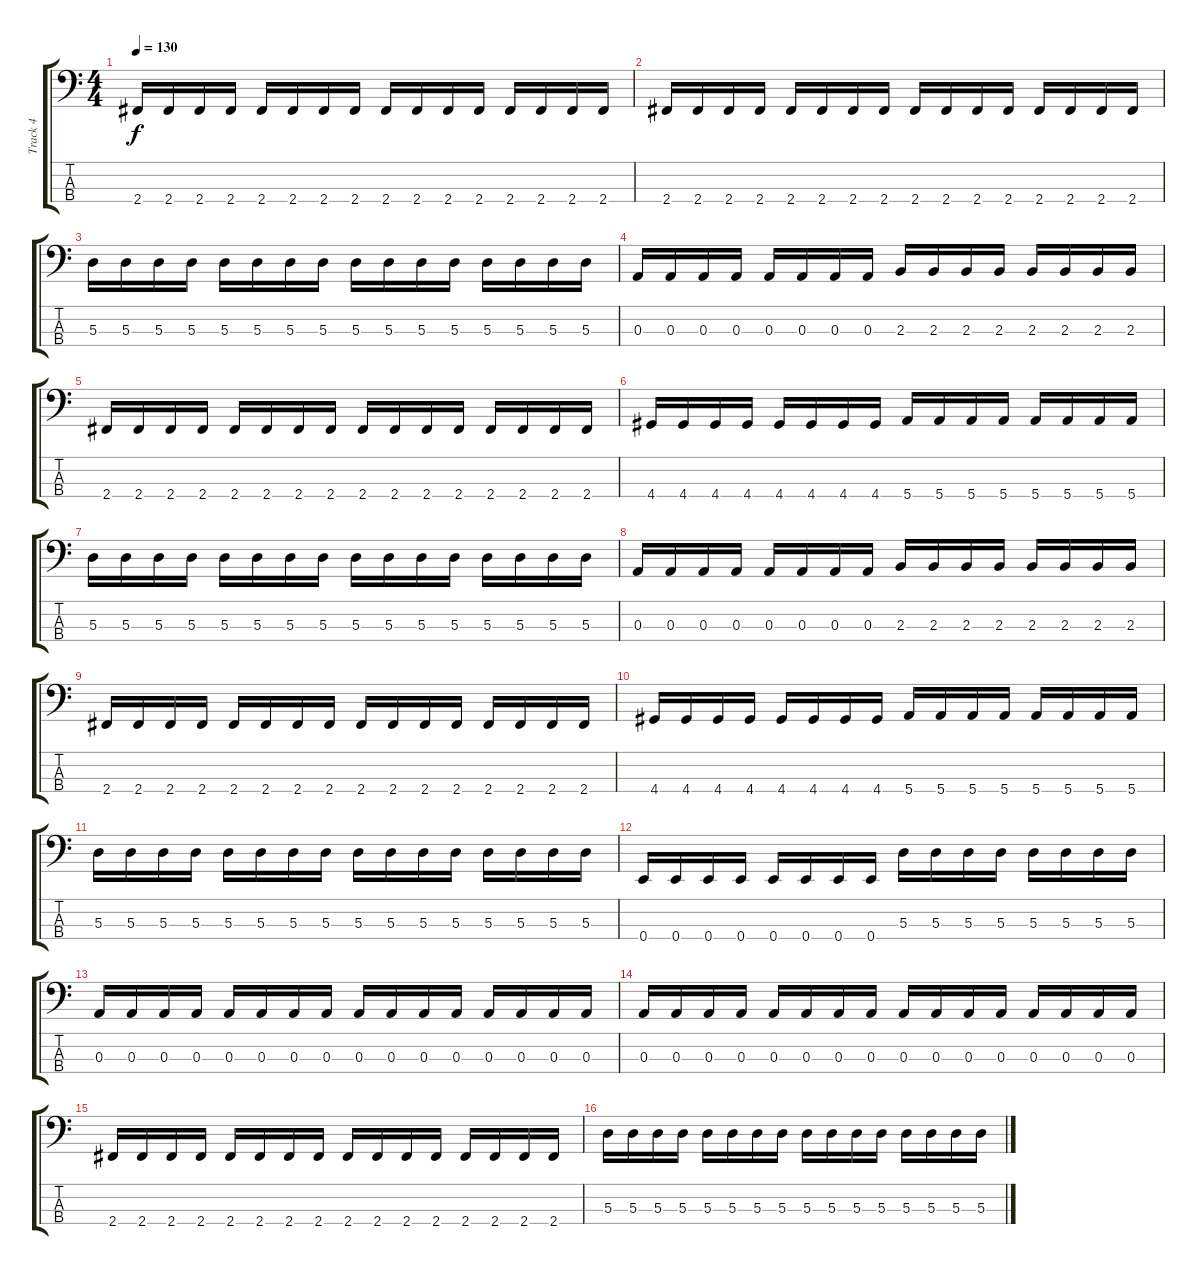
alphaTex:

\track ("Track 4" "Track 4") {instrument electricbasspick}
\staff {score tabs}
\tuning (G2 D2 A1 E1) {hide}
\ts (4 4)
\tempo 130
\clef f4
\ks c
2.4.16{dy f} 2.4.16 2.4.16 2.4.16 2.4.16 2.4.16 2.4.16 2.4.16 2.4.16 2.4.16 2.4.16 2.4.16 2.4.16 2.4.16 2.4.16 2.4.16 |
2.4.16 2.4.16 2.4.16 2.4.16 2.4.16 2.4.16 2.4.16 2.4.16 2.4.16 2.4.16 2.4.16 2.4.16 2.4.16 2.4.16 2.4.16 2.4.16 |
5.3.16 5.3.16 5.3.16 5.3.16 5.3.16 5.3.16 5.3.16 5.3.16 5.3.16 5.3.16 5.3.16 5.3.16 5.3.16 5.3.16 5.3.16 5.3.16 |
0.3.16 0.3.16 0.3.16 0.3.16 0.3.16 0.3.16 0.3.16 0.3.16 2.3.16 2.3.16 2.3.16 2.3.16 2.3.16 2.3.16 2.3.16 2.3.16 |
2.4.16 2.4.16 2.4.16 2.4.16 2.4.16 2.4.16 2.4.16 2.4.16 2.4.16 2.4.16 2.4.16 2.4.16 2.4.16 2.4.16 2.4.16 2.4.16 |
4.4.16 4.4.16 4.4.16 4.4.16 4.4.16 4.4.16 4.4.16 4.4.16 5.4.16 5.4.16 5.4.16 5.4.16 5.4.16 5.4.16 5.4.16 5.4.16 |
5.3.16 5.3.16 5.3.16 5.3.16 5.3.16 5.3.16 5.3.16 5.3.16 5.3.16 5.3.16 5.3.16 5.3.16 5.3.16 5.3.16 5.3.16 5.3.16 |
0.3.16 0.3.16 0.3.16 0.3.16 0.3.16 0.3.16 0.3.16 0.3.16 2.3.16 2.3.16 2.3.16 2.3.16 2.3.16 2.3.16 2.3.16 2.3.16 |
2.4.16 2.4.16 2.4.16 2.4.16 2.4.16 2.4.16 2.4.16 2.4.16 2.4.16 2.4.16 2.4.16 2.4.16 2.4.16 2.4.16 2.4.16 2.4.16 |
4.4.16 4.4.16 4.4.16 4.4.16 4.4.16 4.4.16 4.4.16 4.4.16 5.4.16 5.4.16 5.4.16 5.4.16 5.4.16 5.4.16 5.4.16 5.4.16 |
5.3.16 5.3.16 5.3.16 5.3.16 5.3.16 5.3.16 5.3.16 5.3.16 5.3.16 5.3.16 5.3.16 5.3.16 5.3.16 5.3.16 5.3.16 5.3.16 |
0.4.16 0.4.16 0.4.16 0.4.16 0.4.16 0.4.16 0.4.16 0.4.16 5.3.16 5.3.16 5.3.16 5.3.16 5.3.16 5.3.16 5.3.16 5.3.16 |
0.3.16 0.3.16 0.3.16 0.3.16 0.3.16 0.3.16 0.3.16 0.3.16 0.3.16 0.3.16 0.3.16 0.3.16 0.3.16 0.3.16 0.3.16 0.3.16 |
0.3.16 0.3.16 0.3.16 0.3.16 0.3.16 0.3.16 0.3.16 0.3.16 0.3.16 0.3.16 0.3.16 0.3.16 0.3.16 0.3.16 0.3.16 0.3.16 |
2.4.16 2.4.16 2.4.16 2.4.16 2.4.16 2.4.16 2.4.16 2.4.16 2.4.16 2.4.16 2.4.16 2.4.16 2.4.16 2.4.16 2.4.16 2.4.16 |
5.3.16 5.3.16 5.3.16 5.3.16 5.3.16 5.3.16 5.3.16 5.3.16 5.3.16 5.3.16 5.3.16 5.3.16 5.3.16 5.3.16 5.3.16 5.3.16
